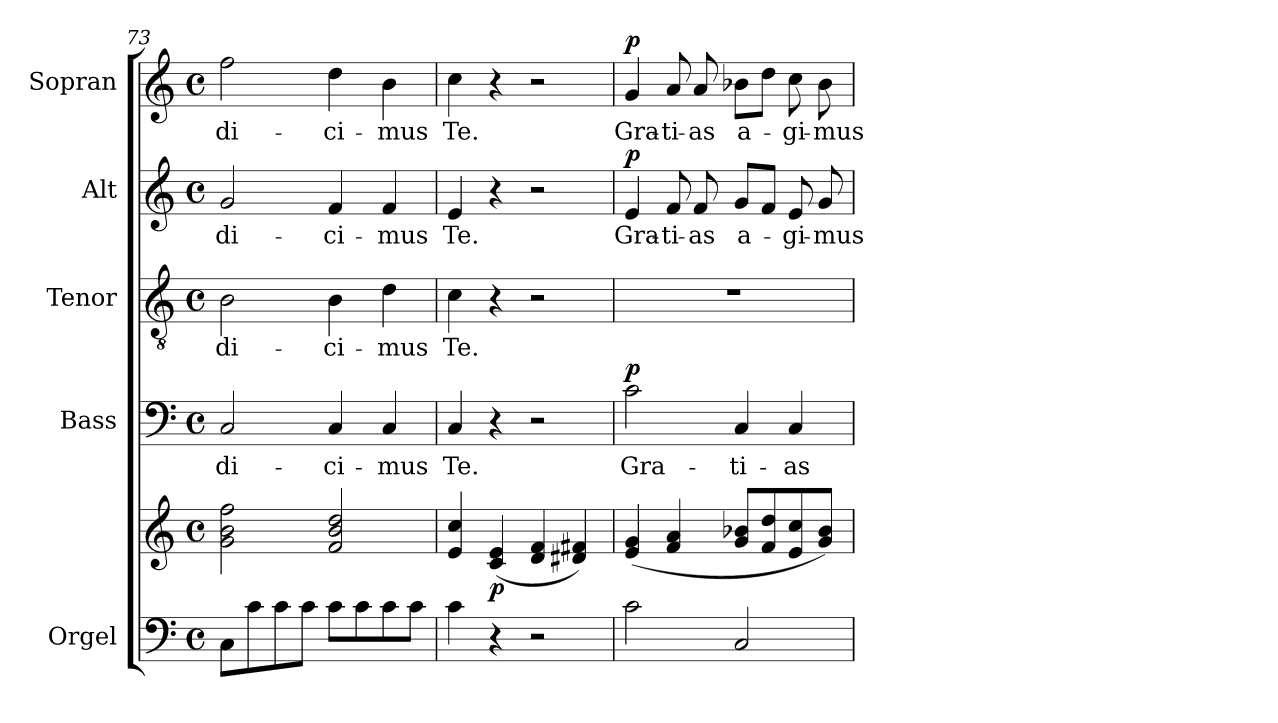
**kern	**kern	**dynam	**kern	**text	**dynam	**kern	**text	**kern	**text	**dynam	**kern	**text	**dynam
*part5	*part5	*part5	*part4	*part4	*part4	*part3	*part3	*part2	*part2	*part2	*part1	*part1	*part1
*staff6	*staff5	*staff5/6	*staff4	*staff4	*staff4	*staff3	*staff3	*staff2	*staff2	*staff2	*staff1	*staff1	*staff1
*I"Orgel	*	*	*I"Bass	*	*	*I"Tenor	*	*I"Alt	*	*	*I"Sopran	*	*
*I'Org.	*	*	*I'B.	*	*	*I'T.	*	*I'A.	*	*	*I'S.	*	*
*clefF4	*clefG2	*	*clefF4	*	*	*clefGv2	*	*clefG2	*	*	*clefG2	*	*
*k[]	*k[]	*	*k[]	*	*	*k[]	*	*k[]	*	*	*k[]	*	*
*C:	*C:	*	*C:	*	*	*C:	*	*C:	*	*	*C:	*	*
*M4/4	*M4/4	*	*M4/4	*	*	*M4/4	*	*M4/4	*	*	*M4/4	*	*
*met(c)	*met(c)	*	*met(c)	*	*	*met(c)	*	*met(c)	*	*	*met(c)	*	*
=73	=73	=73	=73	=73	=73	=73	=73	=73	=73	=73	=73	=73	=73
!	!	!	!	!LO:LY:b	!	!	!LO:LY:b	!	!LO:LY:b	!	!	!LO:LY:b	!
8C\L	2g\ 2b\ 2ff\	.	2C/	-di-	.	2B\	-di-	2g/	-di-	.	2ff\	-di-	.
8c\	.	.	.	.	.	.	.	.	.	.	.	.	.
8c\	.	.	.	.	.	.	.	.	.	.	.	.	.
8c\J	.	.	.	.	.	.	.	.	.	.	.	.	.
!	!	!	!	!LO:LY:b	!	!	!LO:LY:b	!	!LO:LY:b	!	!	!LO:LY:b	!
8c\L	2f/ 2b/ 2dd/	.	4C/	-ci-	.	4B\	-ci-	4f/	-ci-	.	4dd\	-ci-	.
8c\	.	.	.	.	.	.	.	.	.	.	.	.	.
!	!	!	!	!LO:LY:b	!	!	!LO:LY:b	!	!LO:LY:b	!	!	!LO:LY:b	!
8c\	.	.	4C/	-mus	.	4d\	-mus	4f/	-mus	.	4b\	-mus	.
8c\J	.	.	.	.	.	.	.	.	.	.	.	.	.
=74	=74	=74	=74	=74	=74	=74	=74	=74	=74	=74	=74	=74	=74
!	!	!	!	!LO:LY:b	!	!	!LO:LY:b	!	!LO:LY:b	!	!	!LO:LY:b	!
4c\	4e/ 4cc/	.	4C/	Te.	.	4c\	Te.	4e/	Te.	.	4cc\	Te.	.
!	!	!LO:DY:b	!	!	!	!	!	!	!	!	!	!	!
4r	(<4c/ 4e/	p	4r	.	.	4r	.	4r	.	.	4r	.	.
2r	4d/ 4f/	.	2r	.	.	2r	.	2r	.	.	2r	.	.
.	4d#X/ 4f#X/)	.	.	.	.	.	.	.	.	.	.	.	.
!!LO:LB:g=z
=75	=75	=75	=75	=75	=75	=75	=75	=75	=75	=75	=75	=75	=75
!	!	!	!	!LO:LY:b	!LO:DY:a	!	!	!	!LO:LY:b	!LO:DY:a	!	!LO:LY:b	!LO:DY:a
2c\	(<4e/ 4g/	.	2c\	Gra-	p	1r	.	4e/	Gra-	p	4g/	Gra-	p
!	!	!	!	!	!	!	!	!	!LO:LY:b	!	!	!LO:LY:b	!
.	4f/ 4a/	.	.	.	.	.	.	8f/	-ti-	.	8a/	-ti-	.
!	!	!	!	!	!	!	!	!	!LO:LY:b	!	!	!LO:LY:b	!
.	.	.	.	.	.	.	.	8f/	-as	.	8a/	-as	.
!	!	!	!	!LO:LY:b	!	!	!	!	!LO:LY:b	!	!	!LO:LY:b	!
2C/	8g/ 8b-X/L	.	4C/	-ti-	.	.	.	8g/L	a-	.	8b-X\L	a-	.
.	8f/ 8dd/	.	.	.	.	.	.	8f/J	.	.	8dd\J	.	.
!	!	!	!	!LO:LY:b	!	!	!	!	!LO:LY:b	!	!	!LO:LY:b	!
.	8e/ 8cc/	.	4C/	-as	.	.	.	8e/	-gi-	.	8cc\	-gi-	.
!	!	!	!	!	!	!	!	!	!LO:LY:b	!	!	!LO:LY:b	!
.	8g/ 8b-/J)	.	.	.	.	.	.	8g/	-mus	.	8b-\	-mus	.
=	=	=	=	=	=	=	=	=	=	=	=	=	=
*-	*-	*-	*-	*-	*-	*-	*-	*-	*-	*-	*-	*-	*-
